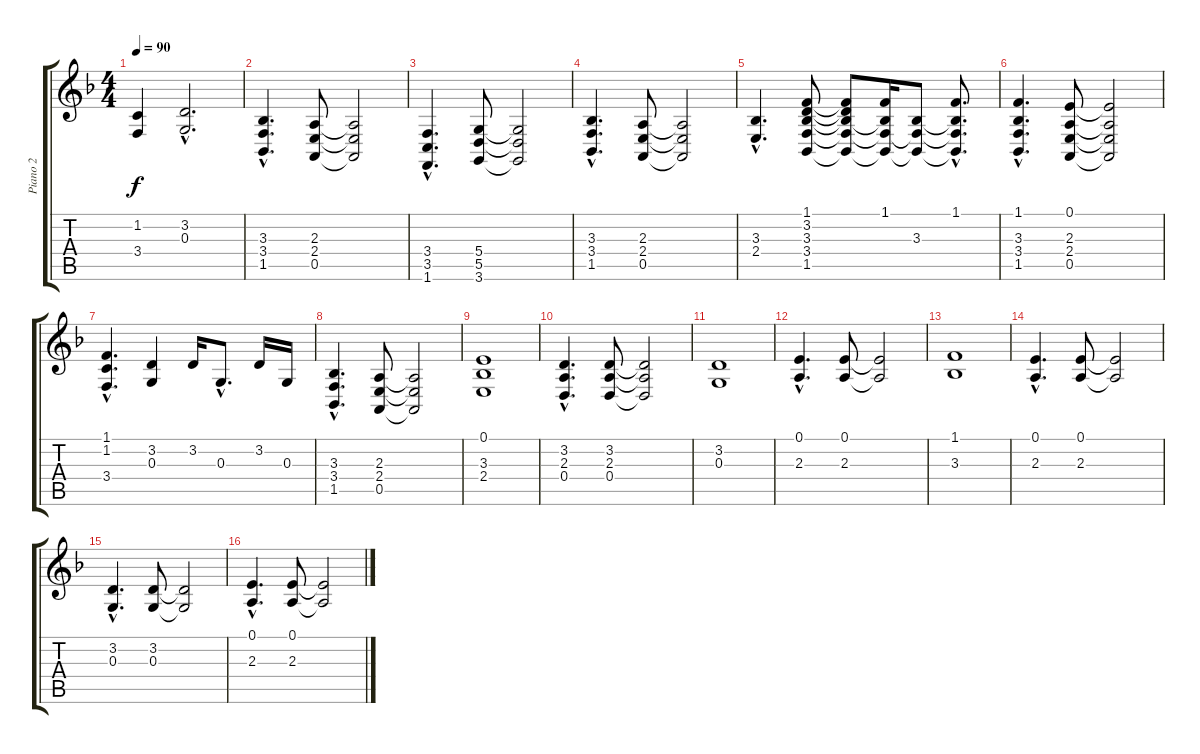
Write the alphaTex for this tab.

\track ("Piano 2" "Piano 2") {instrument electricgrandpiano}
\staff {score tabs}
\tuning (E4 B3 G3 D3 A2 E2) {hide}
\ts (4 4)
\tempo 90
\clef g2
\ks f
(1.2{t} 3.4{t}).4{dy f} (3.2{hac} 0.3{hac}).2{d} |
(3.3{hac} 3.4{hac} 1.5{hac}).4{d} (2.3 2.4 0.5).8 (2.3{t} 2.4{t} 0.5{t}).2 |
(3.4{hac} 3.5{hac} 1.6{hac}).4{d} (5.4 5.5 3.6).8 (5.4{t} 5.5{t} 3.6{t}).2 |
(3.3{hac} 3.4{hac} 1.5{hac}).4{d} (2.3 2.4 0.5).8 (2.3{t} 2.4{t} 0.5{t}).2 |
(3.3{hac} 2.4{hac}).4{d} (1.1 3.2 3.3 3.4 1.5).8 (1.1{t} 3.2{t} 3.3{t} 3.4{t} 1.5{t}).8 (1.1 3.3{t} 3.4{t} 1.5{t}).16 (3.3 3.4{t} 1.5{t}).8 (1.1{hac} 3.3{hac t} 3.4{hac t} 1.5{hac t}).8{d} |
(1.1{hac} 3.3{hac} 3.4{hac} 1.5{hac}).4{d} (0.1 2.3 2.4 0.5).8 (0.1{t} 2.3{t} 2.4{t} 0.5{t}).2 |
(1.1{hac} 1.2{hac} 3.4{hac}).4{d} (3.2 0.3).4 3.2.16 0.3{hac}.8{d} 3.2.16 0.3.16 |
(3.3{hac} 3.4{hac} 1.5{hac}).4{d} (2.3 2.4 0.5).8 (2.3{t} 2.4{t} 0.5{t}).2 |
(0.1 3.3 2.4).1 |
(3.2{hac} 2.3{hac} 0.4{hac}).4{d} (3.2 2.3 0.4).8 (3.2{t} 2.3{t} 0.4{t}).2 |
(3.2 0.3).1 |
(0.1{hac} 2.3{hac}).4{d} (0.1 2.3).8 (0.1{t} 2.3{t}).2 |
(1.1 3.3).1 |
(0.1{hac} 2.3{hac}).4{d} (0.1 2.3).8 (0.1{t} 2.3{t}).2 |
(3.2{hac} 0.3{hac}).4{d} (3.2 0.3).8 (3.2{t} 0.3{t}).2 |
(0.1{hac} 2.3{hac}).4{d} (0.1 2.3).8 (0.1{t} 2.3{t}).2
